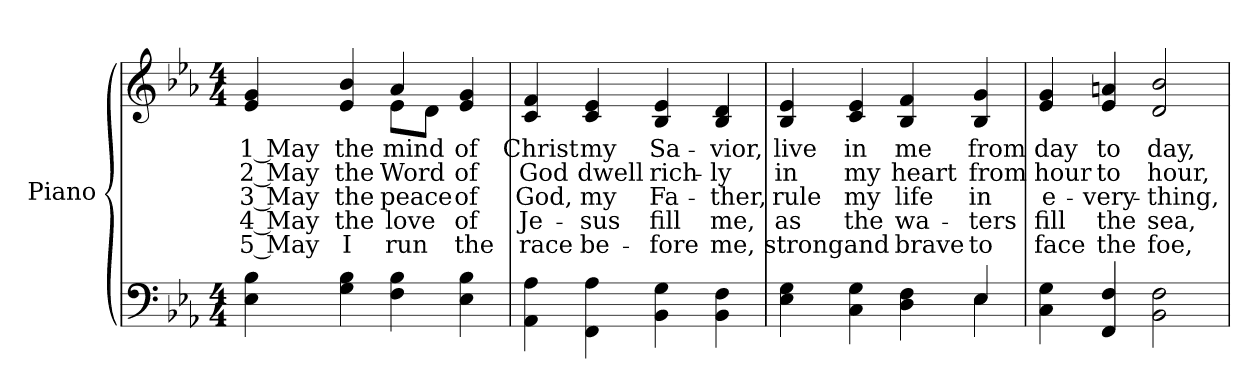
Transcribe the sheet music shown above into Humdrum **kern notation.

**kern	**kern	**text	**text	**text	**text	**text
*part2	*part1	*part1	*part1	*part1	*part1	*part1
*staff2	*staff1	*staff1	*staff1	*staff1	*staff1	*staff1
*I"Piano	*I"Piano	*	*	*	*	*
*I'Pno.	*I'Pno.	*	*	*	*	*
!!LO:PB:g=z
*clefF4	*clefG2	*	*	*	*	*
*k[b-e-a-]	*k[b-e-a-]	*	*	*	*	*
*E-:	*E-:	*	*	*	*	*
*M4/4	*M4/4	*	*	*	*	*
=1	=1	=1	=1	=1	=1	=1
!	!	!LO:LY:b:color=#000000	!LO:LY:b:color=#000000	!LO:LY:b:color=#000000	!LO:LY:b:color=#000000	!LO:LY:b:color=#000000
*	*^	*	*	*	*	*
4E-i\ 4B-i	4e-i/ 4gi	2ryy	1 May	2 May	3 May	4 May	5 May
!	!	!	!LO:LY:b:color=#000000	!LO:LY:b:color=#000000	!LO:LY:b:color=#000000	!LO:LY:b:color=#000000	!LO:LY:b:color=#000000
4Gi\ 4B-i	4e-i/ 4b-i	.	the	the	the	the	I
!	!	!	!LO:LY:b:color=#000000	!LO:LY:b:color=#000000	!LO:LY:b:color=#000000	!LO:LY:b:color=#000000	!LO:LY:b:color=#000000
4Fi\ 4B-i	4a-i/	8e-i\L	mind	Word	peace	love	run
.	.	8di\J	.	.	.	.	.
!	!	!	!LO:LY:b:color=#000000	!LO:LY:b:color=#000000	!LO:LY:b:color=#000000	!LO:LY:b:color=#000000	!LO:LY:b:color=#000000
4E-i\ 4B-i	4e-i/ 4gi	4ryy	of	of	of	of	the
*	*v	*v	*	*	*	*	*
=2	=2	=2	=2	=2	=2	=2
*	*^	*	*	*	*	*
!	!	!	!LO:LY:b:color=#000000	!LO:LY:b:color=#000000	!LO:LY:b:color=#000000	!LO:LY:b:color=#000000	!LO:LY:b:color=#000000
*	*v	*v	*	*	*	*	*
4AA-i\ 4A-i	4ci/ 4fi	Christ	God	God,	Je-	-race
!	!	!LO:LY:b:color=#000000	!LO:LY:b:color=#000000	!LO:LY:b:color=#000000	!LO:LY:b:color=#000000	!LO:LY:b:color=#000000
4FFi\ 4A-i	4ci/ 4e-i	my	dwell	my	sus	be-
!	!	!LO:LY:b:color=#000000	!LO:LY:b:color=#000000	!LO:LY:b:color=#000000	!LO:LY:b:color=#000000	!LO:LY:b:color=#000000
4BB-i\ 4Gi	4B-i/ 4e-i	Sa-	rich-	-Fa-	-fill	fore
!	!	!LO:LY:b:color=#000000	!LO:LY:b:color=#000000	!LO:LY:b:color=#000000	!LO:LY:b:color=#000000	!LO:LY:b:color=#000000
4BB-i\ 4Fi	4B-i/ 4di	-vior,	-ly	ther,	me,	me,
=3	=3	=3	=3	=3	=3	=3
*^	*	*	*	*	*	*
!	!	!	!LO:LY:b:color=#000000	!LO:LY:b:color=#000000	!LO:LY:b:color=#000000	!LO:LY:b:color=#000000	!LO:LY:b:color=#000000
4E-i\ 4Gi	2ryy	4B-i/ 4e-i	live	in	rule	as	strong
!	!	!	!LO:LY:b:color=#000000	!LO:LY:b:color=#000000	!LO:LY:b:color=#000000	!LO:LY:b:color=#000000	!LO:LY:b:color=#000000
4Ci\ 4Gi	.	4ci/ 4e-i	in	my	my	the	and
!	!	!	!LO:LY:b:color=#000000	!LO:LY:b:color=#000000	!LO:LY:b:color=#000000	!LO:LY:b:color=#000000	!LO:LY:b:color=#000000
4Di\ 4Fi	4ryy	4B-i/ 4fi	me	heart	life	wa-	-brave
!	!	!	!LO:LY:b:color=#000000	!LO:LY:b:color=#000000	!LO:LY:b:color=#000000	!LO:LY:b:color=#000000	!LO:LY:b:color=#000000
4E-i/	4E-i\	4B-i/ 4gi	from	from	in	ters	to
*v	*v	*	*	*	*	*	*
=4	=4	=4	=4	=4	=4	=4
*^	*	*	*	*	*	*
!	!	!	!LO:LY:b:color=#000000	!LO:LY:b:color=#000000	!LO:LY:b:color=#000000	!LO:LY:b:color=#000000	!LO:LY:b:color=#000000
*v	*v	*	*	*	*	*	*
4Ci\ 4Gi	4e-i/ 4gi	day	hour	e-	-fill	face
!	!	!LO:LY:b:color=#000000	!LO:LY:b:color=#000000	!LO:LY:b:color=#000000	!LO:LY:b:color=#000000	!LO:LY:b:color=#000000
4FFi/ 4Fi	4e-i/ 4ani	to	to	very-	-the	the
!	!	!LO:LY:b:color=#000000	!LO:LY:b:color=#000000	!LO:LY:b:color=#000000	!LO:LY:b:color=#000000	!LO:LY:b:color=#000000
2BB-i\ 2Fi	2di/ 2b-i	day,	hour,	thing,	sea,	foe,
=	=	=	=	=	=	=
*-	*-	*-	*-	*-	*-	*-
